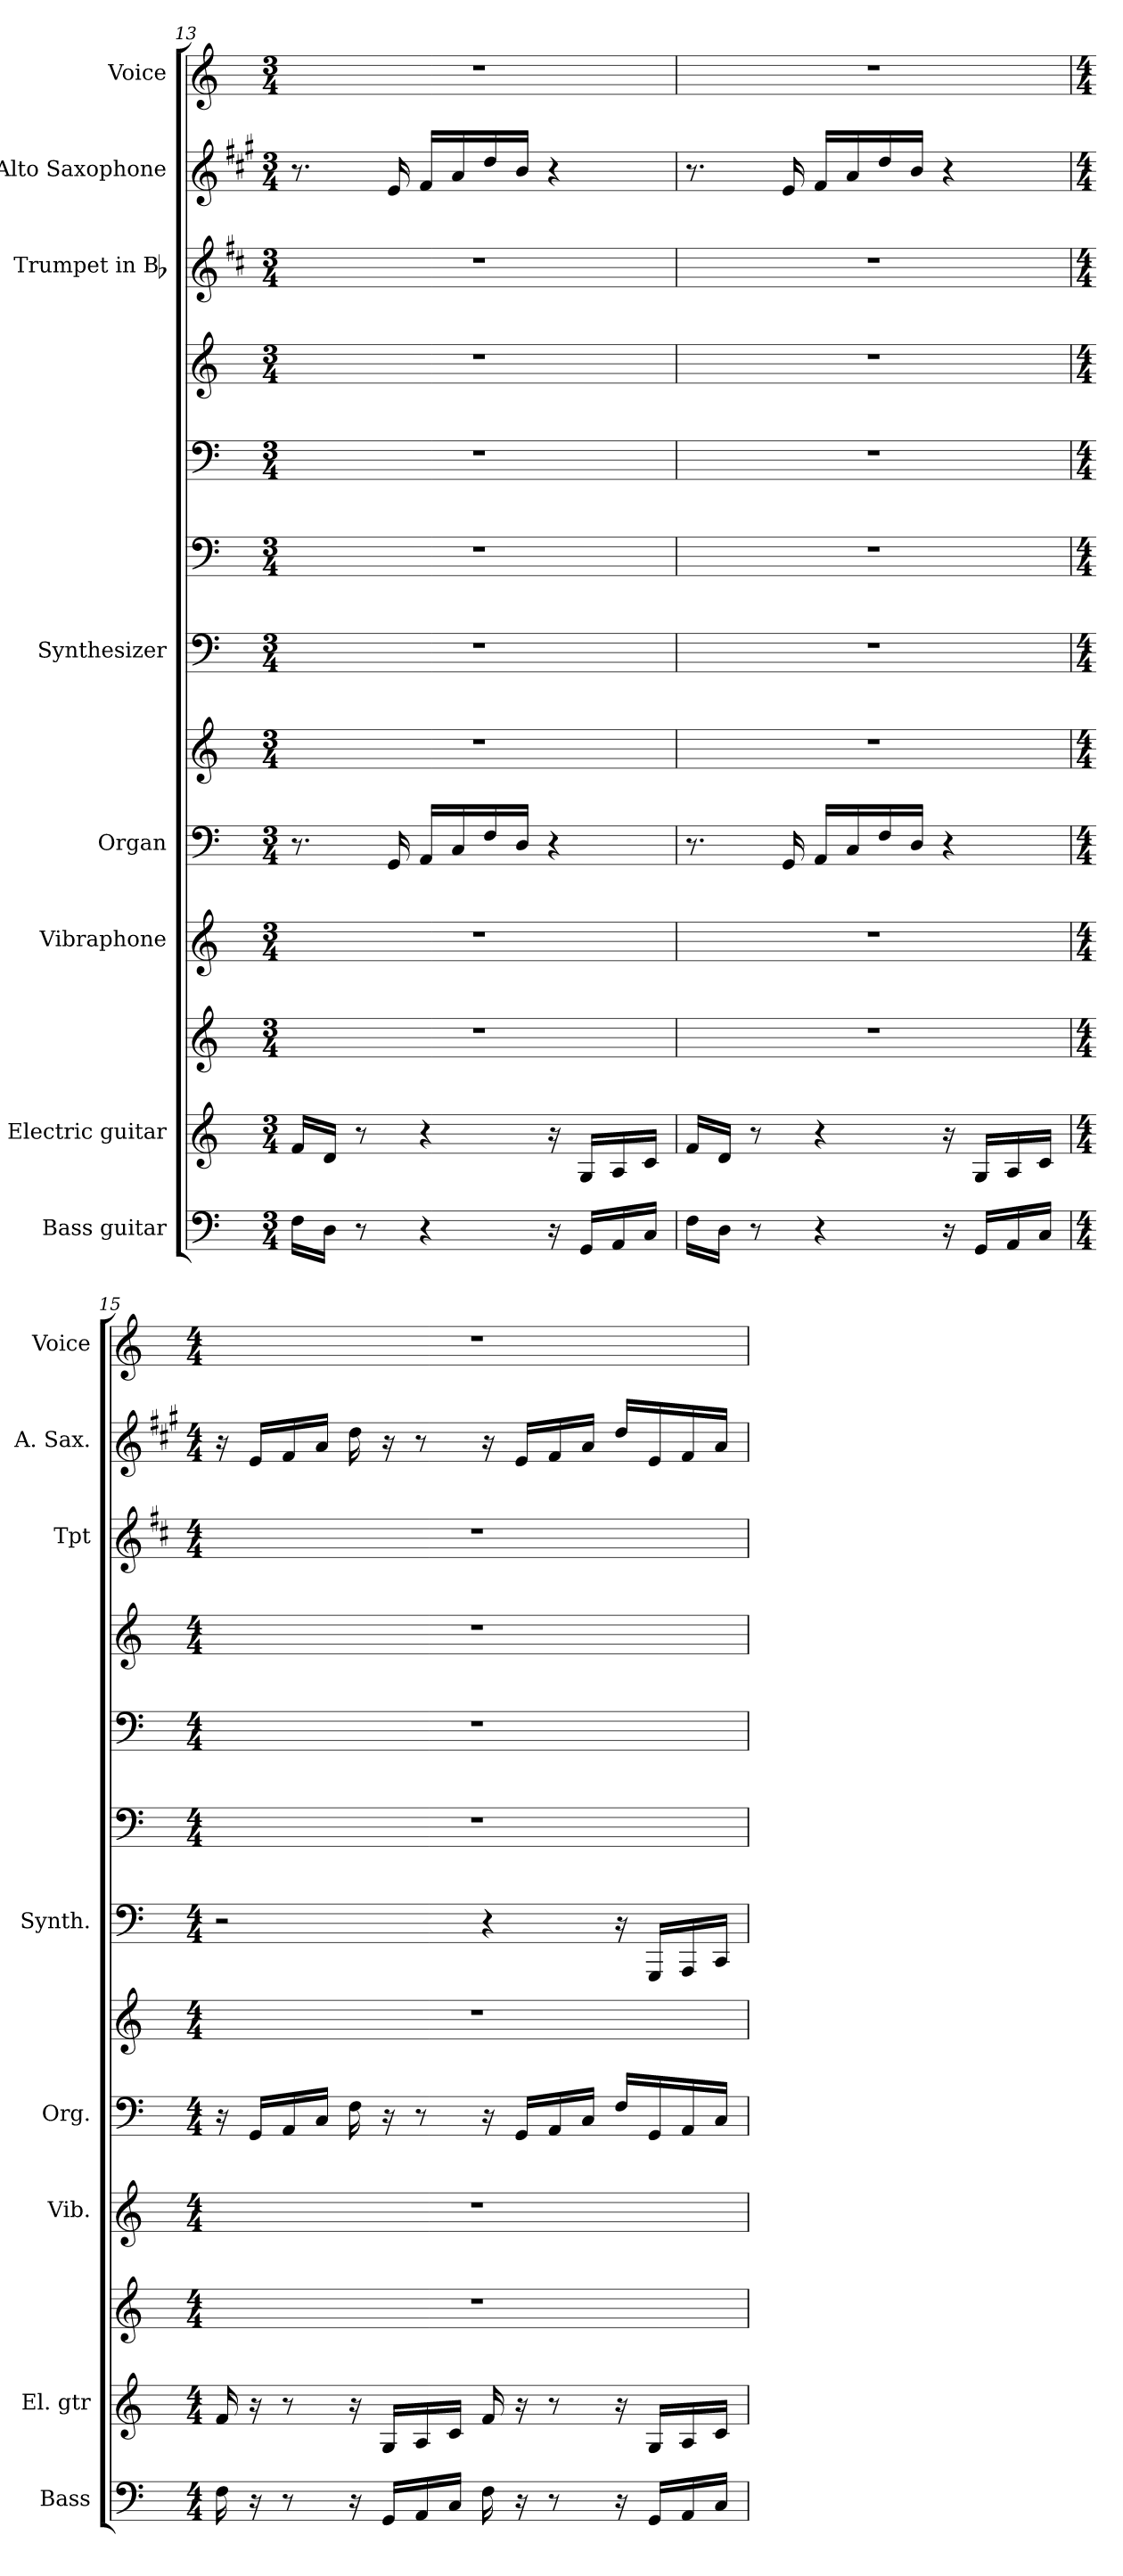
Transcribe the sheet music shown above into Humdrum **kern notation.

**kern	**kern	**kern	**kern	**kern	**kern	**kern	**kern	**kern	**kern	**kern	**kern	**kern
*part8	*part7	*part7	*part6	*part5	*part5	*part4	*part4	*part4	*part4	*part3	*part2	*part1
*staff13	*staff12	*staff11	*staff10	*staff9	*staff8	*staff7	*staff6	*staff5	*staff4	*staff3	*staff2	*staff1
*I"Bass guitar	*I"Electric guitar	*	*I"Vibraphone	*I"Organ	*	*I"Synthesizer	*	*	*	*I"Trumpet in Bb	*I"Alto Saxophone	*I"Voice
*I'Bass	*I'El. gtr	*	*I'Vib.	*I'Org.	*	*I'Synth.	*	*	*	*I'Tpt	*I'A. Sax.	*I'Voice
*clefF4	*clefG2	*clefG2	*clefG2	*clefF4	*clefG2	*clefF4	*clefF4	*clefF4	*clefG2	*clefG2	*clefG2	*clefG2
*ITrd7c12	*ITrd7c12	*ITrd7c12	*	*	*	*	*	*	*	*ITrd1c2	*ITrd5c9	*
*k[]	*k[]	*k[]	*k[]	*k[]	*k[]	*k[]	*k[]	*k[]	*k[]	*k[]	*k[]	*k[]
*C:	*C:	*C:	*C:	*C:	*C:	*C:	*C:	*C:	*C:	*C:	*C:	*C:
*M3/4	*M3/4	*M3/4	*M3/4	*M3/4	*M3/4	*M3/4	*M3/4	*M3/4	*M3/4	*M3/4	*M3/4	*M3/4
=13	=13	=13	=13	=13	=13	=13	=13	=13	=13	=13	=13	=13
!	!	!LO:N:vis=1	!LO:N:vis=1	!	!LO:N:vis=1	!LO:N:vis=1	!LO:N:vis=1	!LO:N:vis=1	!LO:N:vis=1	!LO:N:vis=1	!	!LO:N:vis=1
16FFi\LL	16Fi/LL	2.r	2.r	8.r	2.r	2.r	2.r	2.r	2.r	2.r	8.r	2.r
16DDi\JJ	16Di/JJ	.	.	.	.	.	.	.	.	.	.	.
8r	8r	.	.	.	.	.	.	.	.	.	.	.
.	.	.	.	16GGi/	.	.	.	.	.	.	16Gi/	.
4r	4r	.	.	16AAi/LL	.	.	.	.	.	.	16Ai/LL	.
.	.	.	.	16Ci/	.	.	.	.	.	.	16ci/	.
.	.	.	.	16Fi/	.	.	.	.	.	.	16fi/	.
.	.	.	.	16Di/JJ	.	.	.	.	.	.	16di/JJ	.
16r	16r	.	.	4r	.	.	.	.	.	.	4r	.
16GGGi/LL	16GGi/LL	.	.	.	.	.	.	.	.	.	.	.
16AAAi/	16AAi/	.	.	.	.	.	.	.	.	.	.	.
16CCi/JJ	16Ci/JJ	.	.	.	.	.	.	.	.	.	.	.
!!LO:LB:g=z
=14	=14	=14	=14	=14	=14	=14	=14	=14	=14	=14	=14	=14
!	!	!LO:N:vis=1	!LO:N:vis=1	!	!LO:N:vis=1	!LO:N:vis=1	!LO:N:vis=1	!LO:N:vis=1	!LO:N:vis=1	!LO:N:vis=1	!	!LO:N:vis=1
16FFi\LL	16Fi/LL	2.r	2.r	8.r	2.r	2.r	2.r	2.r	2.r	2.r	8.r	2.r
16DDi\JJ	16Di/JJ	.	.	.	.	.	.	.	.	.	.	.
8r	8r	.	.	.	.	.	.	.	.	.	.	.
.	.	.	.	16GGi/	.	.	.	.	.	.	16Gi/	.
4r	4r	.	.	16AAi/LL	.	.	.	.	.	.	16Ai/LL	.
.	.	.	.	16Ci/	.	.	.	.	.	.	16ci/	.
.	.	.	.	16Fi/	.	.	.	.	.	.	16fi/	.
.	.	.	.	16Di/JJ	.	.	.	.	.	.	16di/JJ	.
16r	16r	.	.	4r	.	.	.	.	.	.	4r	.
16GGGi/LL	16GGi/LL	.	.	.	.	.	.	.	.	.	.	.
16AAAi/	16AAi/	.	.	.	.	.	.	.	.	.	.	.
16CCi/JJ	16Ci/JJ	.	.	.	.	.	.	.	.	.	.	.
=15	=15	=15	=15	=15	=15	=15	=15	=15	=15	=15	=15	=15
*M4/4	*M4/4	*M4/4	*M4/4	*M4/4	*M4/4	*M4/4	*M4/4	*M4/4	*M4/4	*M4/4	*M4/4	*M4/4
16FFi\	16Fi/	1r	1r	16r	1r	2r	1r	1r	1r	1r	16r	1r
16r	16r	.	.	16GGi/LL	.	.	.	.	.	.	16Gi/LL	.
8r	8r	.	.	16AAi/	.	.	.	.	.	.	16Ai/	.
.	.	.	.	16Ci/JJ	.	.	.	.	.	.	16ci/JJ	.
16r	16r	.	.	16Fi\	.	.	.	.	.	.	16fi\	.
16GGGi/LL	16GGi/LL	.	.	16r	.	.	.	.	.	.	16r	.
16AAAi/	16AAi/	.	.	8r	.	.	.	.	.	.	8r	.
16CCi/JJ	16Ci/JJ	.	.	.	.	.	.	.	.	.	.	.
16FFi\	16Fi/	.	.	16r	.	4r	.	.	.	.	16r	.
16r	16r	.	.	16GGi/LL	.	.	.	.	.	.	16Gi/LL	.
8r	8r	.	.	16AAi/	.	.	.	.	.	.	16Ai/	.
.	.	.	.	16Ci/JJ	.	.	.	.	.	.	16ci/JJ	.
16r	16r	.	.	16Fi/LL	.	16r	.	.	.	.	16fi/LL	.
16GGGi/LL	16GGi/LL	.	.	16GGi/	.	16GGGi/LL	.	.	.	.	16Gi/	.
16AAAi/	16AAi/	.	.	16AAi/	.	16AAAi/	.	.	.	.	16Ai/	.
16CCi/JJ	16Ci/JJ	.	.	16Ci/JJ	.	16CCi/JJ	.	.	.	.	16ci/JJ	.
=	=	=	=	=	=	=	=	=	=	=	=	=
*-	*-	*-	*-	*-	*-	*-	*-	*-	*-	*-	*-	*-
